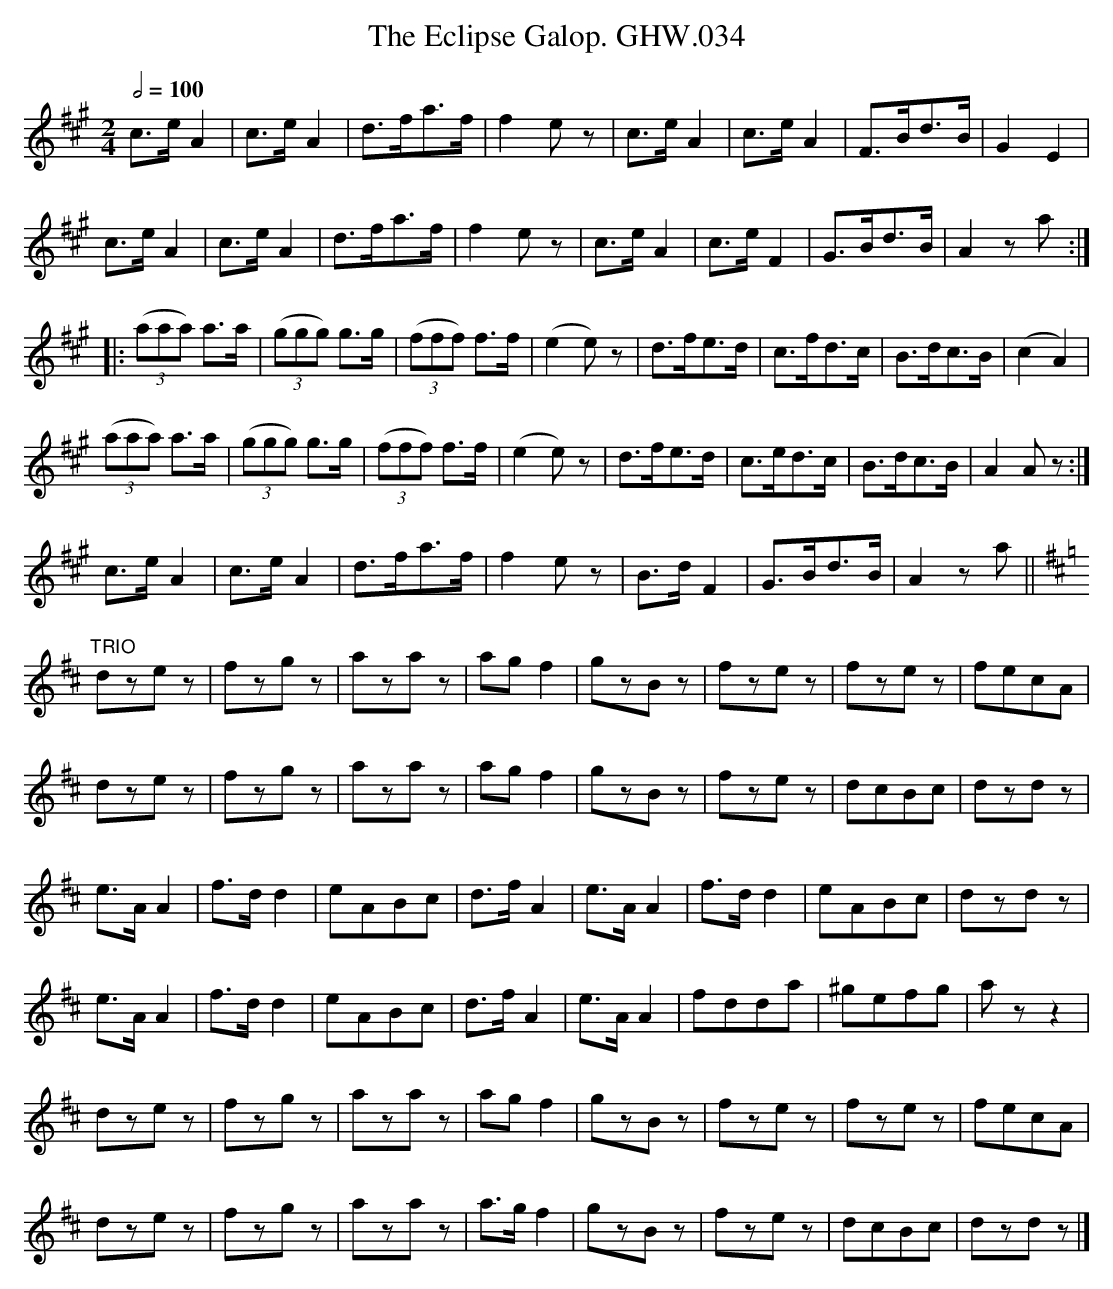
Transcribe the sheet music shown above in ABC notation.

X:1
T:Eclipse Galop. GHW.034, The
M:2/4
L:1/8
Q:1/2=100
K:A
c>eA2|c>eA2|d>fa>f|f2e z|c>eA2|c>eA2|F>Bd>B|G2E2|
c>eA2|c>eA2|d>fa>f|f2e z|c>eA2|c>eF2|G>Bd>B|A2 z a:|
|:(3(aaa) a>a|(3(ggg) g>g|(3(fff) f>f|(e2e) z|\
d>fe>d|c>fd>c|B>dc>B|(c2A2)|
(3(aaa) a>a|(3(ggg) g>g|(3(fff) f>f|(e2e) z|\
d>fe>d|c>ed>c|B>dc>B|A2A z:|
c>eA2|c>eA2|d>fa>f|f2e z|B>dF2|G>Bd>B|A2 z a||
K:D
"TRIO"dzez|fzgz|azaz|ag f2|gzBz|fzez|fzez|fecA|
dzez|fzgz|azaz|ag f2|gzBz|fzez|dcBc|dzdz|
e>A A2|f>dd2|eABc|d>fA2|e>A A2|f>dd2|eABc|dzdz|
e>A A2|f>dd2|eABc|d>fA2|e>A A2|fdda|^gefg|a z z2|
dzez|fzgz|azaz|ag f2|gzBz|fzez|fzez|fecA|
dzez|fzgz|azaz|a>g f2|gzBz|fzez|dcBc|dzdz|]
